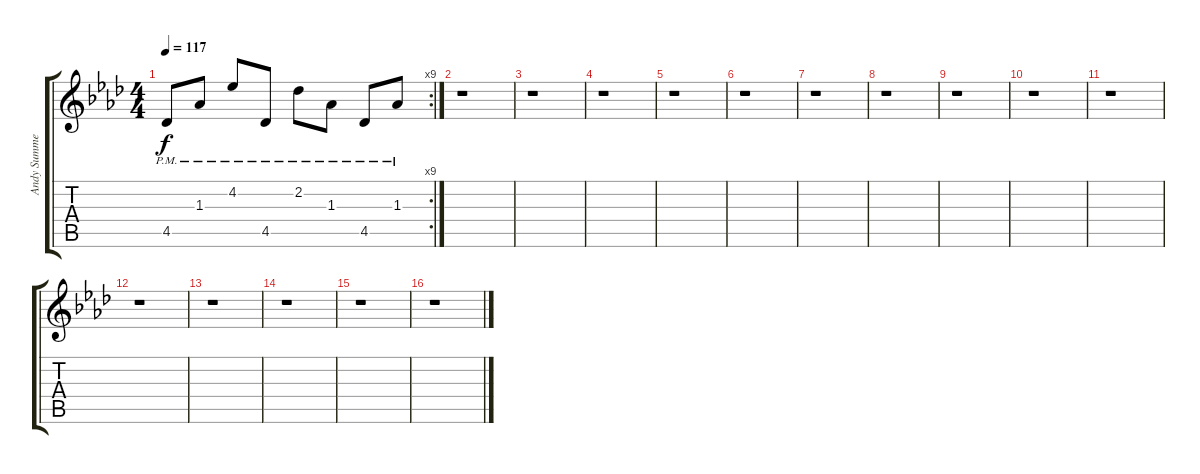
\track ("Andy Summers - Capo on 1" "Andy Summe") {instrument electricguitarjazz}
\staff {score tabs}
\tuning (E4 B3 G3 D3 A2 E2) {hide}
\rc 9
\ts (4 4)
\tempo 117
\clef g2
\ks ab
4.5{pm}.8{dy f} 1.3{pm}.8 4.2{pm}.8 4.5{pm}.8 2.2{pm}.8 1.3{pm}.8 4.5{pm}.8 1.3{pm}.8 |
r.1 |
r.1 |
r.1 |
r.1 |
r.1 |
r.1 |
r.1 |
r.1 |
r.1 |
r.1 |
r.1 |
r.1 |
r.1 |
r.1 |
r.1
